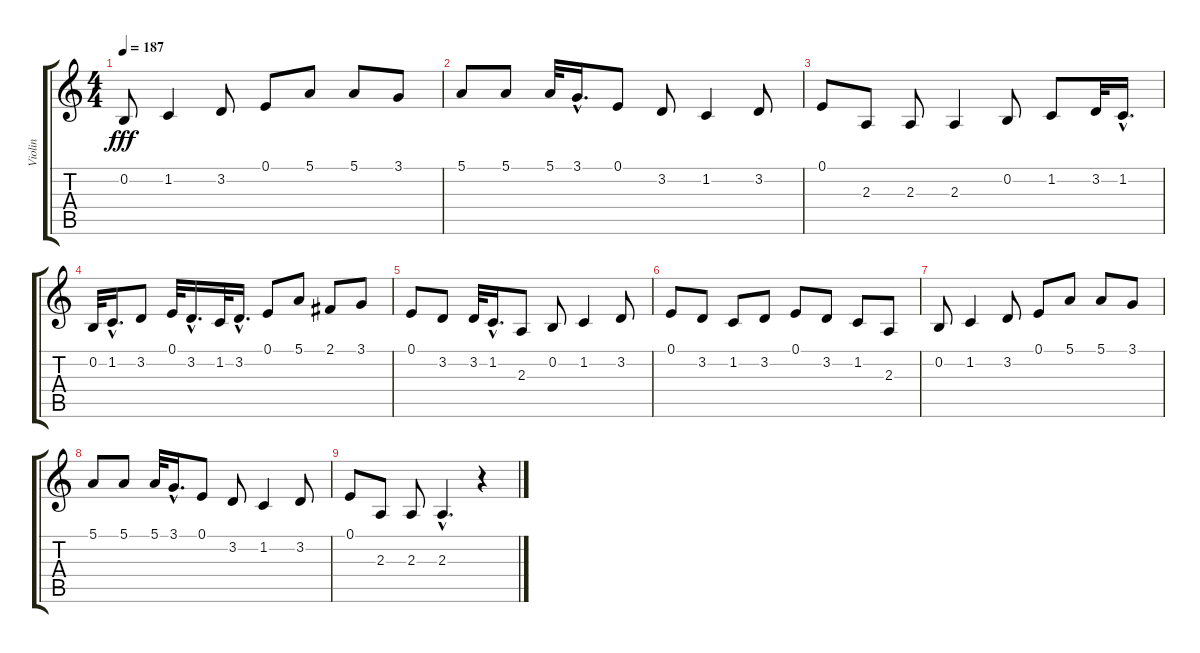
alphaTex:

\track ("Violin" "Violin") {instrument violin}
\staff {score tabs}
\tuning (E4 B3 G3 D3 A2 E2) {hide}
\ts (4 4)
\tempo 187
\clef g2
\ks c
0.2.8{dy fff} 1.2.4 3.2.8 0.1.8 5.1.8 5.1.8 3.1.8 |
5.1.8 5.1.8 5.1.32 3.1{hac}.16{d} 0.1.8 3.2.8 1.2.4 3.2.8 |
0.1.8 2.3.8 2.3.8 2.3.4 0.2.8 1.2.8 3.2.32 1.2{hac}.16{d} |
0.2.32 1.2{hac}.16{d} 3.2.8 0.1.32 3.2{hac}.16{d} 1.2.32 3.2{hac}.16{d} 0.1.8 5.1.8 2.1.8 3.1.8 |
0.1.8 3.2.8 3.2.32 1.2{hac}.16{d} 2.3.8 0.2.8 1.2.4 3.2.8 |
0.1.8 3.2.8 1.2.8 3.2.8 0.1.8 3.2.8 1.2.8 2.3.8 |
0.2.8 1.2.4 3.2.8 0.1.8 5.1.8 5.1.8 3.1.8 |
5.1.8 5.1.8 5.1.32 3.1{hac}.16{d} 0.1.8 3.2.8 1.2.4 3.2.8 |
0.1.8 2.3.8 2.3.8 2.3{hac}.4{d} r.4
